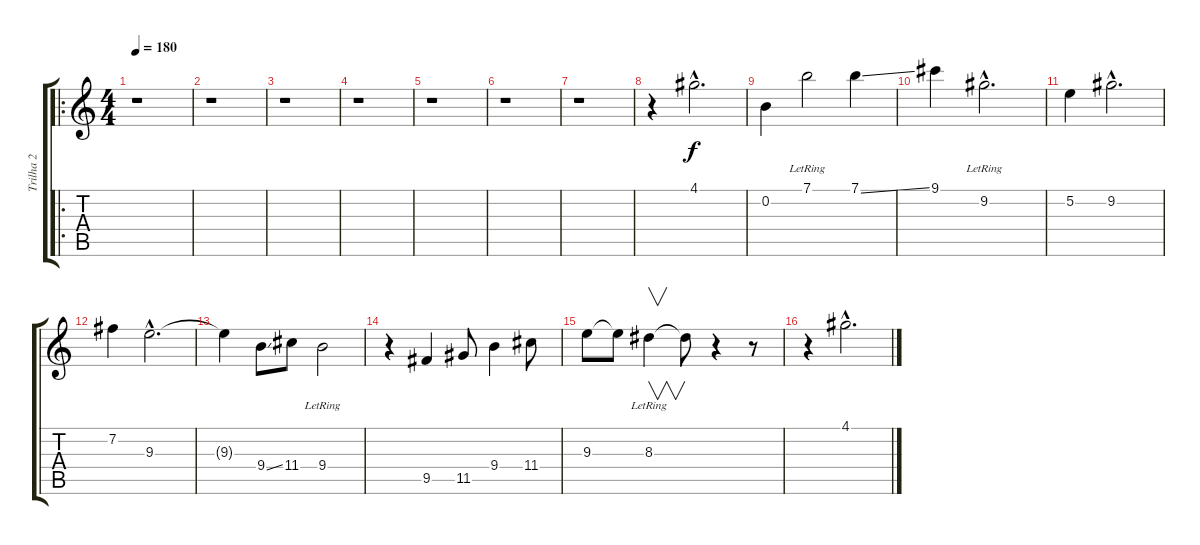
\track ("Trilha 2" "Trilha 2") {instrument overdrivenguitar}
\staff {score tabs}
\tuning (E4 B3 G3 D3 A2 E2) {hide}
\ro
\ts (4 4)
\tempo 180
\clef g2
\ks c
r.1{dy f instrument overdrivenguitar} |
r.1 |
r.1 |
r.1 |
r.1 |
r.1 |
r.1 |
r.4 4.1{hac}.2{d} |
0.2.4 7.1{lr}.2 7.1{ss}.4 |
9.1.4 9.2{hac lr}.2{d} |
5.2.4 9.2{hac}.2{d} |
7.2.4 9.3{hac}.2{d} |
9.3{t}.4 9.4{ss}.8 11.4.8 9.4{lr}.2 |
r.4 9.5.4 11.5.8 9.4.4 11.4.8 |
9.3.8 9.3{t}.8 8.3{lr}.4{v} 8.3{t}.8 r.4 r.8 |
r.4 4.1{hac}.2{d}
